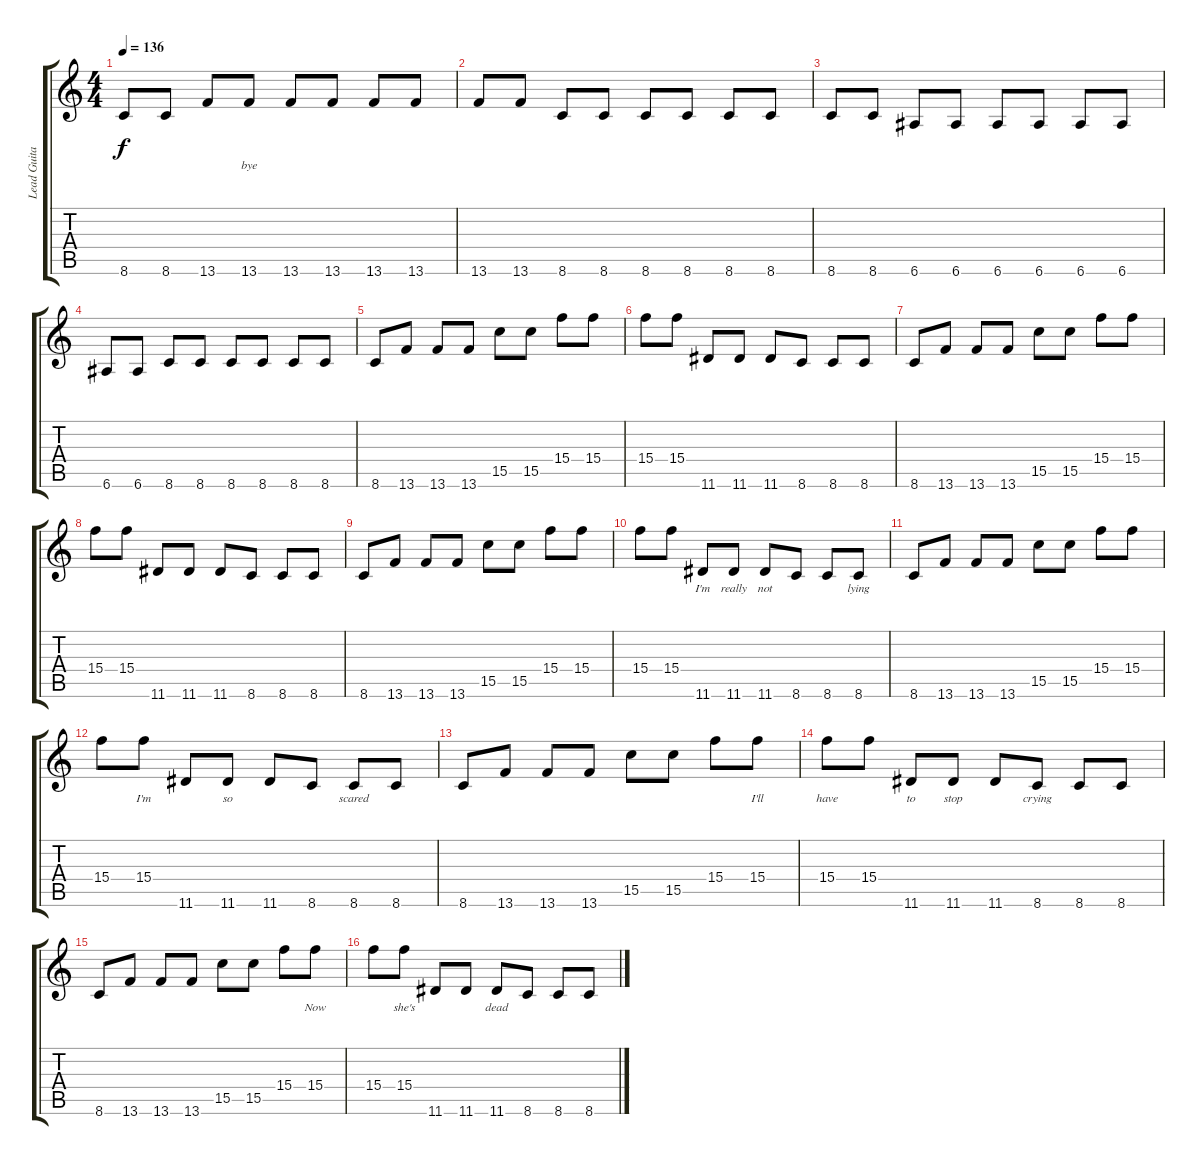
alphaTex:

\track ("Lead Guitar" "Lead Guita") {instrument electricguitarclean}
\staff {score tabs}
\tuning (E4 B3 G3 D3 A2 E2) {hide}
\ts (4 4)
\tempo 136
\clef g2
\ks c
8.6.8{lyrics (0 "") lyrics (1 "") lyrics (2 "") lyrics (3 "") lyrics (4 "") dy f} 8.6.8{lyrics (0 "") lyrics (1 "") lyrics (2 "") lyrics (3 "") lyrics (4 "")} 13.6.8{lyrics (0 "") lyrics (1 "") lyrics (2 "") lyrics (3 "") lyrics (4 "")} 13.6.8{lyrics (0 "bye") lyrics (1 "") lyrics (2 "") lyrics (3 "") lyrics (4 "")} 13.6.8{lyrics (0 "") lyrics (1 "") lyrics (2 "") lyrics (3 "") lyrics (4 "")} 13.6.8{lyrics (0 "") lyrics (1 "") lyrics (2 "") lyrics (3 "") lyrics (4 "")} 13.6.8{lyrics (0 "") lyrics (1 "") lyrics (2 "") lyrics (3 "") lyrics (4 "")} 13.6.8{lyrics (0 "") lyrics (1 "") lyrics (2 "") lyrics (3 "") lyrics (4 "")} |
13.6.8{lyrics (0 "") lyrics (1 "") lyrics (2 "") lyrics (3 "") lyrics (4 "")} 13.6.8{lyrics (0 "") lyrics (1 "") lyrics (2 "") lyrics (3 "") lyrics (4 "")} 8.6.8{lyrics (0 "") lyrics (1 "") lyrics (2 "") lyrics (3 "") lyrics (4 "")} 8.6.8{lyrics (0 "") lyrics (1 "") lyrics (2 "") lyrics (3 "") lyrics (4 "")} 8.6.8{lyrics (0 "") lyrics (1 "") lyrics (2 "") lyrics (3 "") lyrics (4 "")} 8.6.8{lyrics (0 "") lyrics (1 "") lyrics (2 "") lyrics (3 "") lyrics (4 "")} 8.6.8{lyrics (0 "") lyrics (1 "") lyrics (2 "") lyrics (3 "") lyrics (4 "")} 8.6.8{lyrics (0 "") lyrics (1 "") lyrics (2 "") lyrics (3 "") lyrics (4 "")} |
8.6.8{lyrics (0 "") lyrics (1 "") lyrics (2 "") lyrics (3 "") lyrics (4 "")} 8.6.8{lyrics (0 "") lyrics (1 "") lyrics (2 "") lyrics (3 "") lyrics (4 "")} 6.6.8{lyrics (0 "") lyrics (1 "") lyrics (2 "") lyrics (3 "") lyrics (4 "")} 6.6.8{lyrics (0 "") lyrics (1 "") lyrics (2 "") lyrics (3 "") lyrics (4 "")} 6.6.8{lyrics (0 "") lyrics (1 "") lyrics (2 "") lyrics (3 "") lyrics (4 "")} 6.6.8{lyrics (0 "") lyrics (1 "") lyrics (2 "") lyrics (3 "") lyrics (4 "")} 6.6.8{lyrics (0 "") lyrics (1 "") lyrics (2 "") lyrics (3 "") lyrics (4 "")} 6.6.8{lyrics (0 "") lyrics (1 "") lyrics (2 "") lyrics (3 "") lyrics (4 "")} |
6.6.8{lyrics (0 "") lyrics (1 "") lyrics (2 "") lyrics (3 "") lyrics (4 "")} 6.6.8{lyrics (0 "") lyrics (1 "") lyrics (2 "") lyrics (3 "") lyrics (4 "")} 8.6.8{lyrics (0 "") lyrics (1 "") lyrics (2 "") lyrics (3 "") lyrics (4 "")} 8.6.8{lyrics (0 "") lyrics (1 "") lyrics (2 "") lyrics (3 "") lyrics (4 "")} 8.6.8{lyrics (0 "") lyrics (1 "") lyrics (2 "") lyrics (3 "") lyrics (4 "")} 8.6.8{lyrics (0 "") lyrics (1 "") lyrics (2 "") lyrics (3 "") lyrics (4 "")} 8.6.8{lyrics (0 "") lyrics (1 "") lyrics (2 "") lyrics (3 "") lyrics (4 "")} 8.6.8{lyrics (0 "") lyrics (1 "") lyrics (2 "") lyrics (3 "") lyrics (4 "")} |
8.6.8{lyrics (0 "") lyrics (1 "") lyrics (2 "") lyrics (3 "") lyrics (4 "")} 13.6.8{lyrics (0 "") lyrics (1 "") lyrics (2 "") lyrics (3 "") lyrics (4 "")} 13.6.8{lyrics (0 "") lyrics (1 "") lyrics (2 "") lyrics (3 "") lyrics (4 "")} 13.6.8{lyrics (0 "") lyrics (1 "") lyrics (2 "") lyrics (3 "") lyrics (4 "")} 15.5.8{lyrics (0 "") lyrics (1 "") lyrics (2 "") lyrics (3 "") lyrics (4 "")} 15.5.8{lyrics (0 "") lyrics (1 "") lyrics (2 "") lyrics (3 "") lyrics (4 "")} 15.4.8{lyrics (0 "") lyrics (1 "") lyrics (2 "") lyrics (3 "") lyrics (4 "")} 15.4.8{lyrics (0 "") lyrics (1 "") lyrics (2 "") lyrics (3 "") lyrics (4 "")} |
15.4.8{lyrics (0 "") lyrics (1 "") lyrics (2 "") lyrics (3 "") lyrics (4 "")} 15.4.8{lyrics (0 "") lyrics (1 "") lyrics (2 "") lyrics (3 "") lyrics (4 "")} 11.6.8{lyrics (0 "") lyrics (1 "") lyrics (2 "") lyrics (3 "") lyrics (4 "")} 11.6.8{lyrics (0 "") lyrics (1 "") lyrics (2 "") lyrics (3 "") lyrics (4 "")} 11.6.8{lyrics (0 "") lyrics (1 "") lyrics (2 "") lyrics (3 "") lyrics (4 "")} 8.6.8{lyrics (0 "") lyrics (1 "") lyrics (2 "") lyrics (3 "") lyrics (4 "")} 8.6.8{lyrics (0 "") lyrics (1 "") lyrics (2 "") lyrics (3 "") lyrics (4 "")} 8.6.8{lyrics (0 "") lyrics (1 "") lyrics (2 "") lyrics (3 "") lyrics (4 "")} |
8.6.8{lyrics (0 "") lyrics (1 "") lyrics (2 "") lyrics (3 "") lyrics (4 "")} 13.6.8{lyrics (0 "") lyrics (1 "") lyrics (2 "") lyrics (3 "") lyrics (4 "")} 13.6.8{lyrics (0 "") lyrics (1 "") lyrics (2 "") lyrics (3 "") lyrics (4 "")} 13.6.8{lyrics (0 "") lyrics (1 "") lyrics (2 "") lyrics (3 "") lyrics (4 "")} 15.5.8{lyrics (0 "") lyrics (1 "") lyrics (2 "") lyrics (3 "") lyrics (4 "")} 15.5.8{lyrics (0 "") lyrics (1 "") lyrics (2 "") lyrics (3 "") lyrics (4 "")} 15.4.8{lyrics (0 "") lyrics (1 "") lyrics (2 "") lyrics (3 "") lyrics (4 "")} 15.4.8{lyrics (0 "") lyrics (1 "") lyrics (2 "") lyrics (3 "") lyrics (4 "")} |
15.4.8{lyrics (0 "") lyrics (1 "") lyrics (2 "") lyrics (3 "") lyrics (4 "")} 15.4.8{lyrics (0 "") lyrics (1 "") lyrics (2 "") lyrics (3 "") lyrics (4 "")} 11.6.8{lyrics (0 "") lyrics (1 "") lyrics (2 "") lyrics (3 "") lyrics (4 "")} 11.6.8{lyrics (0 "") lyrics (1 "") lyrics (2 "") lyrics (3 "") lyrics (4 "")} 11.6.8{lyrics (0 "") lyrics (1 "") lyrics (2 "") lyrics (3 "") lyrics (4 "")} 8.6.8{lyrics (0 "") lyrics (1 "") lyrics (2 "") lyrics (3 "") lyrics (4 "")} 8.6.8{lyrics (0 "") lyrics (1 "") lyrics (2 "") lyrics (3 "") lyrics (4 "")} 8.6.8{lyrics (0 "") lyrics (1 "") lyrics (2 "") lyrics (3 "") lyrics (4 "")} |
8.6.8{lyrics (0 "") lyrics (1 "") lyrics (2 "") lyrics (3 "") lyrics (4 "")} 13.6.8{lyrics (0 "") lyrics (1 "") lyrics (2 "") lyrics (3 "") lyrics (4 "")} 13.6.8{lyrics (0 "") lyrics (1 "") lyrics (2 "") lyrics (3 "") lyrics (4 "")} 13.6.8{lyrics (0 "") lyrics (1 "") lyrics (2 "") lyrics (3 "") lyrics (4 "")} 15.5.8{lyrics (0 "") lyrics (1 "") lyrics (2 "") lyrics (3 "") lyrics (4 "")} 15.5.8{lyrics (0 "") lyrics (1 "") lyrics (2 "") lyrics (3 "") lyrics (4 "")} 15.4.8{lyrics (0 "") lyrics (1 "") lyrics (2 "") lyrics (3 "") lyrics (4 "")} 15.4.8{lyrics (0 "") lyrics (1 "") lyrics (2 "") lyrics (3 "") lyrics (4 "")} |
15.4.8{lyrics (0 "") lyrics (1 "") lyrics (2 "") lyrics (3 "") lyrics (4 "")} 15.4.8{lyrics (0 "") lyrics (1 "") lyrics (2 "") lyrics (3 "") lyrics (4 "")} 11.6.8{lyrics (0 "I'm") lyrics (1 "") lyrics (2 "") lyrics (3 "") lyrics (4 "")} 11.6.8{lyrics (0 "really") lyrics (1 "") lyrics (2 "") lyrics (3 "") lyrics (4 "")} 11.6.8{lyrics (0 "not") lyrics (1 "") lyrics (2 "") lyrics (3 "") lyrics (4 "")} 8.6.8{lyrics (0 "") lyrics (1 "") lyrics (2 "") lyrics (3 "") lyrics (4 "")} 8.6.8{lyrics (0 "") lyrics (1 "") lyrics (2 "") lyrics (3 "") lyrics (4 "")} 8.6.8{lyrics (0 "lying") lyrics (1 "") lyrics (2 "") lyrics (3 "") lyrics (4 "")} |
8.6.8{lyrics (0 "") lyrics (1 "") lyrics (2 "") lyrics (3 "") lyrics (4 "")} 13.6.8{lyrics (0 "") lyrics (1 "") lyrics (2 "") lyrics (3 "") lyrics (4 "")} 13.6.8{lyrics (0 "") lyrics (1 "") lyrics (2 "") lyrics (3 "") lyrics (4 "")} 13.6.8{lyrics (0 "") lyrics (1 "") lyrics (2 "") lyrics (3 "") lyrics (4 "")} 15.5.8{lyrics (0 "") lyrics (1 "") lyrics (2 "") lyrics (3 "") lyrics (4 "")} 15.5.8{lyrics (0 "") lyrics (1 "") lyrics (2 "") lyrics (3 "") lyrics (4 "")} 15.4.8{lyrics (0 "") lyrics (1 "") lyrics (2 "") lyrics (3 "") lyrics (4 "")} 15.4.8{lyrics (0 "") lyrics (1 "") lyrics (2 "") lyrics (3 "") lyrics (4 "")} |
15.4.8{lyrics (0 "") lyrics (1 "") lyrics (2 "") lyrics (3 "") lyrics (4 "")} 15.4.8{lyrics (0 "I'm") lyrics (1 "") lyrics (2 "") lyrics (3 "") lyrics (4 "")} 11.6.8{lyrics (0 "") lyrics (1 "") lyrics (2 "") lyrics (3 "") lyrics (4 "")} 11.6.8{lyrics (0 "so") lyrics (1 "") lyrics (2 "") lyrics (3 "") lyrics (4 "")} 11.6.8{lyrics (0 "") lyrics (1 "") lyrics (2 "") lyrics (3 "") lyrics (4 "")} 8.6.8{lyrics (0 "") lyrics (1 "") lyrics (2 "") lyrics (3 "") lyrics (4 "")} 8.6.8{lyrics (0 "scared") lyrics (1 "") lyrics (2 "") lyrics (3 "") lyrics (4 "")} 8.6.8{lyrics (0 "") lyrics (1 "") lyrics (2 "") lyrics (3 "") lyrics (4 "")} |
8.6.8{lyrics (0 "") lyrics (1 "") lyrics (2 "") lyrics (3 "") lyrics (4 "")} 13.6.8{lyrics (0 "") lyrics (1 "") lyrics (2 "") lyrics (3 "") lyrics (4 "")} 13.6.8{lyrics (0 "") lyrics (1 "") lyrics (2 "") lyrics (3 "") lyrics (4 "")} 13.6.8{lyrics (0 "") lyrics (1 "") lyrics (2 "") lyrics (3 "") lyrics (4 "")} 15.5.8{lyrics (0 "") lyrics (1 "") lyrics (2 "") lyrics (3 "") lyrics (4 "")} 15.5.8{lyrics (0 "") lyrics (1 "") lyrics (2 "") lyrics (3 "") lyrics (4 "")} 15.4.8{lyrics (0 "") lyrics (1 "") lyrics (2 "") lyrics (3 "") lyrics (4 "")} 15.4.8{lyrics (0 "I'll") lyrics (1 "") lyrics (2 "") lyrics (3 "") lyrics (4 "")} |
15.4.8{lyrics (0 "have") lyrics (1 "") lyrics (2 "") lyrics (3 "") lyrics (4 "")} 15.4.8{lyrics (0 "") lyrics (1 "") lyrics (2 "") lyrics (3 "") lyrics (4 "")} 11.6.8{lyrics (0 "to") lyrics (1 "") lyrics (2 "") lyrics (3 "") lyrics (4 "")} 11.6.8{lyrics (0 "stop") lyrics (1 "") lyrics (2 "") lyrics (3 "") lyrics (4 "")} 11.6.8{lyrics (0 "") lyrics (1 "") lyrics (2 "") lyrics (3 "") lyrics (4 "")} 8.6.8{lyrics (0 "crying") lyrics (1 "") lyrics (2 "") lyrics (3 "") lyrics (4 "")} 8.6.8{lyrics (0 "") lyrics (1 "") lyrics (2 "") lyrics (3 "") lyrics (4 "")} 8.6.8{lyrics (0 "") lyrics (1 "") lyrics (2 "") lyrics (3 "") lyrics (4 "")} |
8.6.8{lyrics (0 "") lyrics (1 "") lyrics (2 "") lyrics (3 "") lyrics (4 "")} 13.6.8{lyrics (0 "") lyrics (1 "") lyrics (2 "") lyrics (3 "") lyrics (4 "")} 13.6.8{lyrics (0 "") lyrics (1 "") lyrics (2 "") lyrics (3 "") lyrics (4 "")} 13.6.8{lyrics (0 "") lyrics (1 "") lyrics (2 "") lyrics (3 "") lyrics (4 "")} 15.5.8{lyrics (0 "") lyrics (1 "") lyrics (2 "") lyrics (3 "") lyrics (4 "")} 15.5.8{lyrics (0 "") lyrics (1 "") lyrics (2 "") lyrics (3 "") lyrics (4 "")} 15.4.8{lyrics (0 "") lyrics (1 "") lyrics (2 "") lyrics (3 "") lyrics (4 "")} 15.4.8{lyrics (0 "Now") lyrics (1 "") lyrics (2 "") lyrics (3 "") lyrics (4 "")} |
15.4.8{lyrics (0 "") lyrics (1 "") lyrics (2 "") lyrics (3 "") lyrics (4 "")} 15.4.8{lyrics (0 "she's") lyrics (1 "") lyrics (2 "") lyrics (3 "") lyrics (4 "")} 11.6.8{lyrics (0 "") lyrics (1 "") lyrics (2 "") lyrics (3 "") lyrics (4 "")} 11.6.8{lyrics (0 "") lyrics (1 "") lyrics (2 "") lyrics (3 "") lyrics (4 "")} 11.6.8{lyrics (0 "dead") lyrics (1 "") lyrics (2 "") lyrics (3 "") lyrics (4 "")} 8.6.8{lyrics (0 "") lyrics (1 "") lyrics (2 "") lyrics (3 "") lyrics (4 "")} 8.6.8{lyrics (0 "") lyrics (1 "") lyrics (2 "") lyrics (3 "") lyrics (4 "")} 8.6.8{lyrics (0 "") lyrics (1 "") lyrics (2 "") lyrics (3 "") lyrics (4 "")}
